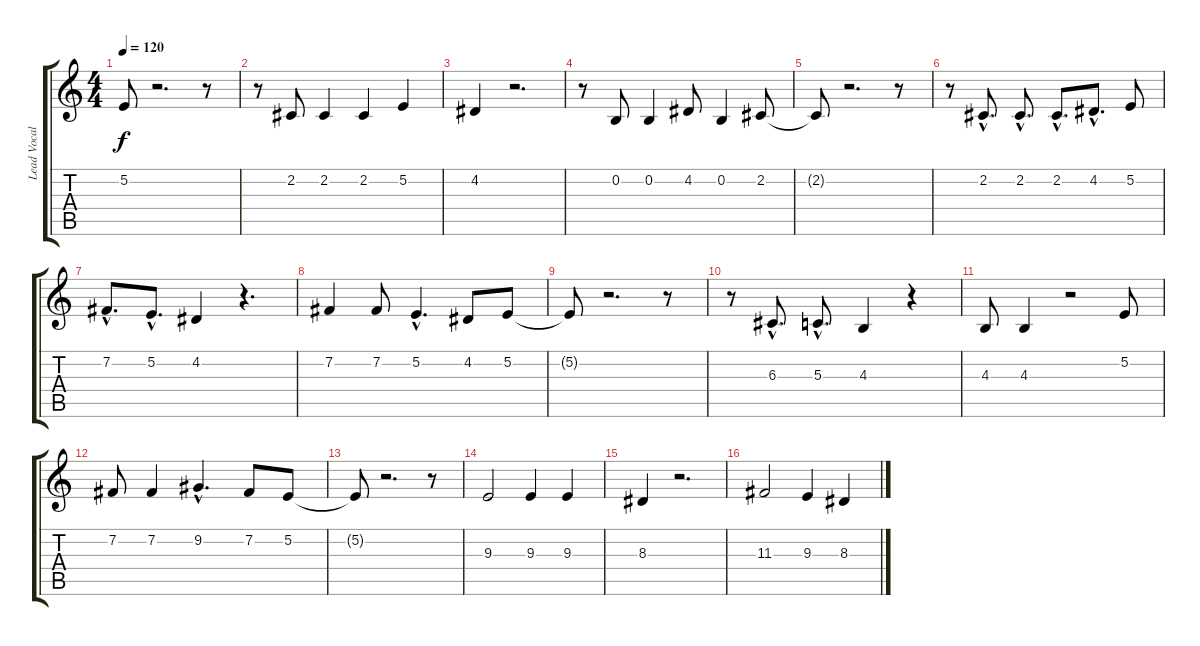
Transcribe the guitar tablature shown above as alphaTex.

\track ("Lead Vocal" "Lead Vocal") {instrument tenorsax}
\staff {score tabs}
\tuning (E4 B3 G3 D3 A2 E2) {hide}
\ts (4 4)
\tempo 120
\clef g2
\ks c
5.2{t}.8{dy f} r.2{d} r.8 |
r.8 2.2.8 2.2.4 2.2.4 5.2.4 |
4.2.4 r.2{d} |
r.8 0.2.8 0.2.4 4.2.8 0.2.4 2.2.8 |
2.2{t}.8 r.2{d} r.8 |
r.8 2.2{hac}.8{d} 2.2{hac}.8{d} 2.2{hac}.8{d} 4.2{hac}.8{d} 5.2.8 |
7.2{hac}.8{d} 5.2{hac}.8{d} 4.2.4 r.4{d} |
7.2.4 7.2.8 5.2{hac}.4{d} 4.2.8 5.2.8 |
5.2{t}.8 r.2{d} r.8 |
r.8 6.3{hac}.8{d} 5.3{hac}.8{d} 4.3.4 r.4 |
4.3.8 4.3.4 r.2 5.2.8 |
7.2.8 7.2.4 9.2{hac}.4{d} 7.2.8 5.2.8 |
5.2{t}.8 r.2{d} r.8 |
9.3.2 9.3.4 9.3.4 |
8.3.4 r.2{d} |
11.3.2 9.3.4 8.3.4
